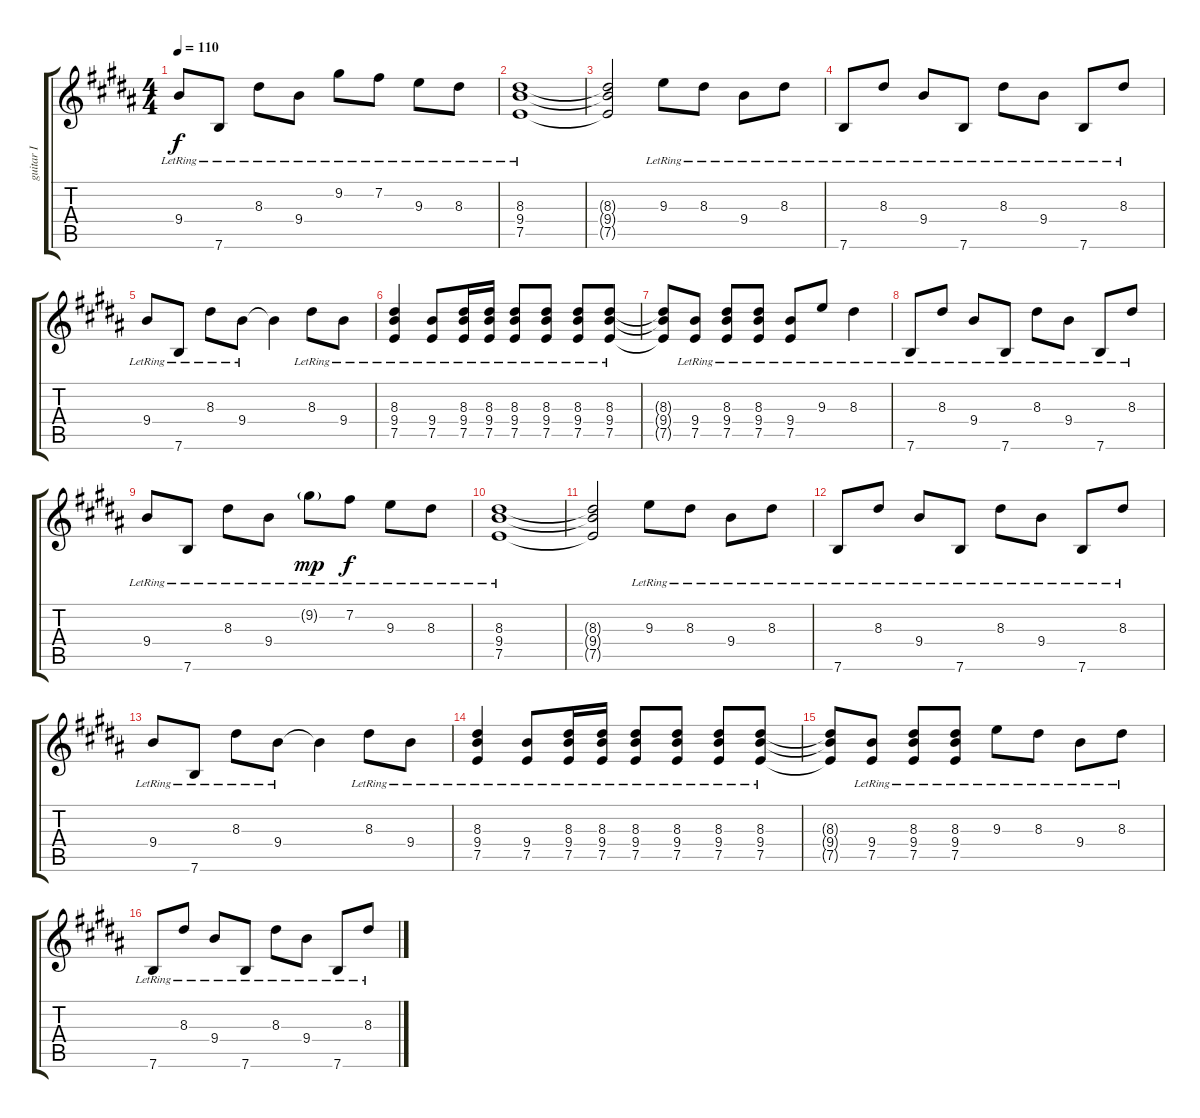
\track ("guitar I" "guitar I") {instrument electricguitarclean}
\staff {score tabs}
\tuning (E4 B3 G3 D3 A2 E2) {hide}
\ts (4 4)
\tempo 110
\clef g2
\ks b
9.4{lr}.8{dy f} 7.6{lr}.8 8.3{lr}.8 9.4{lr}.8 9.2{lr}.8 7.2{lr}.8 9.3{lr}.8 8.3{lr}.8 |
(8.3{lr} 9.4{lr} 7.5{lr}).1 |
(8.3{t} 9.4{t} 7.5{t}).2 9.3{lr}.8 8.3{lr}.8 9.4{lr}.8 8.3{lr}.8 |
7.6{lr}.8 8.3{lr}.8 9.4{lr}.8 7.6{lr}.8 8.3{lr}.8 9.4{lr}.8 7.6{lr}.8 8.3{lr}.8 |
9.4{lr}.8 7.6{lr}.8 8.3{lr}.8 9.4{lr}.8 9.4{t}.4 8.3{lr}.8 9.4{lr}.8 |
(8.3{lr} 9.4{lr} 7.5{lr}).4 (9.4{lr} 7.5{lr}).8 (8.3{lr} 9.4{lr} 7.5{lr}).16 (8.3{lr} 9.4{lr} 7.5{lr}).16 (8.3{lr} 9.4{lr} 7.5{lr}).8 (8.3{lr} 9.4{lr} 7.5{lr}).8 (8.3{lr} 9.4{lr} 7.5{lr}).8 (8.3{lr} 9.4{lr} 7.5{lr}).8 |
(8.3{t} 9.4{t} 7.5{t}).8 (9.4{lr} 7.5{lr}).8 (8.3{lr} 9.4{lr} 7.5{lr}).8 (8.3{lr} 9.4{lr} 7.5{lr}).8 (9.4{lr} 7.5{lr}).8 9.3{lr}.8 8.3{lr}.4 |
7.6{lr}.8 8.3{lr}.8 9.4{lr}.8 7.6{lr}.8 8.3{lr}.8 9.4{lr}.8 7.6{lr}.8 8.3{lr}.8 |
9.4{lr}.8 7.6{lr}.8 8.3{lr}.8 9.4{lr}.8 9.2{g lr}.8{dy mp} 7.2{lr}.8{dy f} 9.3{lr}.8 8.3{lr}.8 |
(8.3{lr} 9.4{lr} 7.5{lr}).1 |
(8.3{t} 9.4{t} 7.5{t}).2 9.3{lr}.8 8.3{lr}.8 9.4{lr}.8 8.3{lr}.8 |
7.6{lr}.8 8.3{lr}.8 9.4{lr}.8 7.6{lr}.8 8.3{lr}.8 9.4{lr}.8 7.6{lr}.8 8.3{lr}.8 |
9.4{lr}.8 7.6{lr}.8 8.3{lr}.8 9.4{lr}.8 9.4{t}.4 8.3{lr}.8 9.4{lr}.8 |
(8.3{lr} 9.4{lr} 7.5{lr}).4 (9.4{lr} 7.5{lr}).8 (8.3{lr} 9.4{lr} 7.5{lr}).16 (8.3{lr} 9.4{lr} 7.5{lr}).16 (8.3{lr} 9.4{lr} 7.5{lr}).8 (8.3{lr} 9.4{lr} 7.5{lr}).8 (8.3{lr} 9.4{lr} 7.5{lr}).8 (8.3{lr} 9.4{lr} 7.5{lr}).8 |
(8.3{t} 9.4{t} 7.5{t}).8 (9.4{lr} 7.5{lr}).8 (8.3{lr} 9.4{lr} 7.5{lr}).8 (8.3{lr} 9.4{lr} 7.5{lr}).8 9.3{lr}.8 8.3{lr}.8 9.4{lr}.8 8.3{lr}.8 |
7.6{lr}.8 8.3{lr}.8 9.4{lr}.8 7.6{lr}.8 8.3{lr}.8 9.4{lr}.8 7.6{lr}.8 8.3{lr}.8
